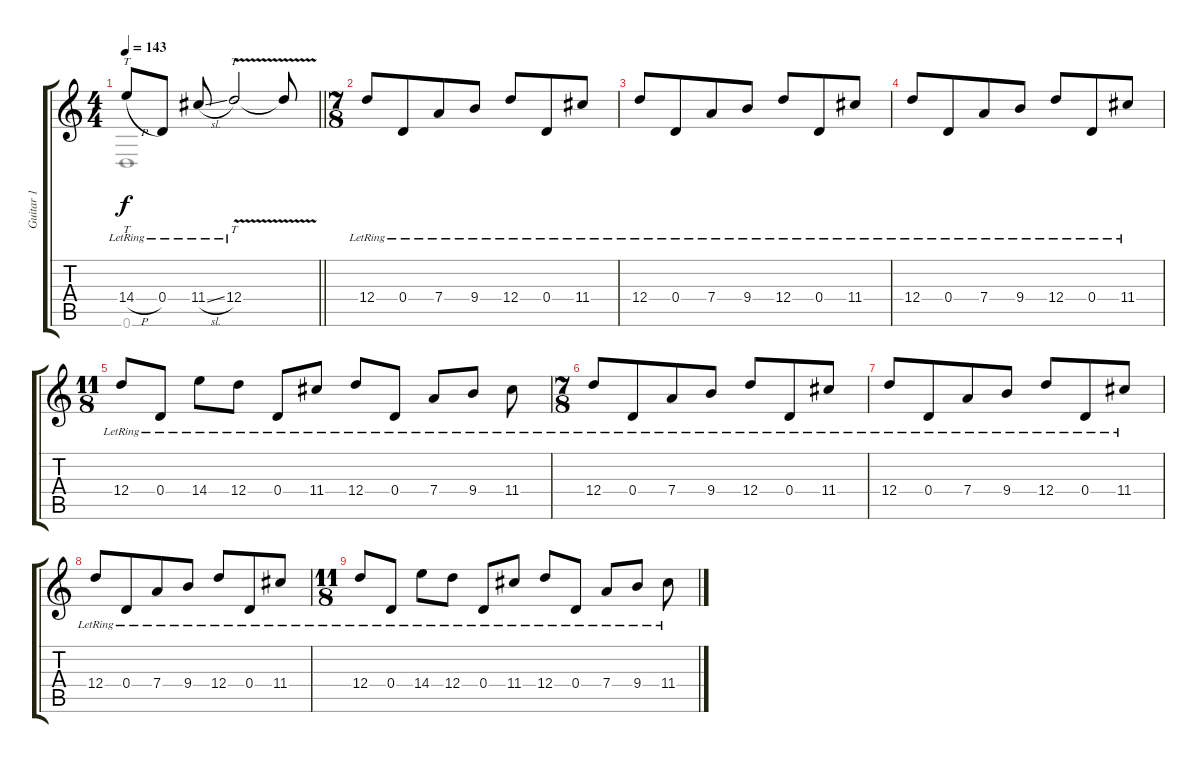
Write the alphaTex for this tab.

\track ("Guitar 1" "Guitar 1") {instrument electricguitarjazz}
\staff {score tabs}
\tuning (E4 B3 G3 D3 A2 D2) {hide}
\voice
\ts (4 4)
\tempo 143
\clef g2
\barLineRight lightlight
\ks c
14.4{h lr}.8{tt dy f} 0.4{lr}.8 11.4{sl lr}.8 12.4{v lr}.2{tt} 12.4{t}.8 |
\ts (7 8)
12.4{lr}.8 0.4{lr}.8 7.4{lr}.8 9.4{lr}.8 12.4{lr}.8 0.4{lr}.8 11.4{lr}.8 |
12.4{lr}.8 0.4{lr}.8 7.4{lr}.8 9.4{lr}.8 12.4{lr}.8 0.4{lr}.8 11.4{lr}.8 |
12.4{lr}.8 0.4{lr}.8 7.4{lr}.8 9.4{lr}.8 12.4{lr}.8 0.4{lr}.8 11.4{lr}.8 |
\ts (11 8)
12.4{lr}.8 0.4{lr}.8 14.4{lr}.8 12.4{lr}.8 0.4{lr}.8 11.4{lr}.8 12.4{lr}.8 0.4{lr}.8 7.4{lr}.8 9.4{lr}.8 11.4{lr}.8 |
\ts (7 8)
12.4{lr}.8 0.4{lr}.8 7.4{lr}.8 9.4{lr}.8 12.4{lr}.8 0.4{lr}.8 11.4{lr}.8 |
12.4{lr}.8 0.4{lr}.8 7.4{lr}.8 9.4{lr}.8 12.4{lr}.8 0.4{lr}.8 11.4{lr}.8 |
12.4{lr}.8 0.4{lr}.8 7.4{lr}.8 9.4{lr}.8 12.4{lr}.8 0.4{lr}.8 11.4{lr}.8 |
\ts (11 8)
12.4{lr}.8 0.4{lr}.8 14.4{lr}.8 12.4{lr}.8 0.4{lr}.8 11.4{lr}.8 12.4{lr}.8 0.4{lr}.8 7.4{lr}.8 9.4{lr}.8 11.4{lr}.8
\voice
\clef g2
\ottava regular
\simile none
\barLineRight lightlight
\ks c
0.6{t}.1{dy f} |
|
|
|
|
|
|
|
